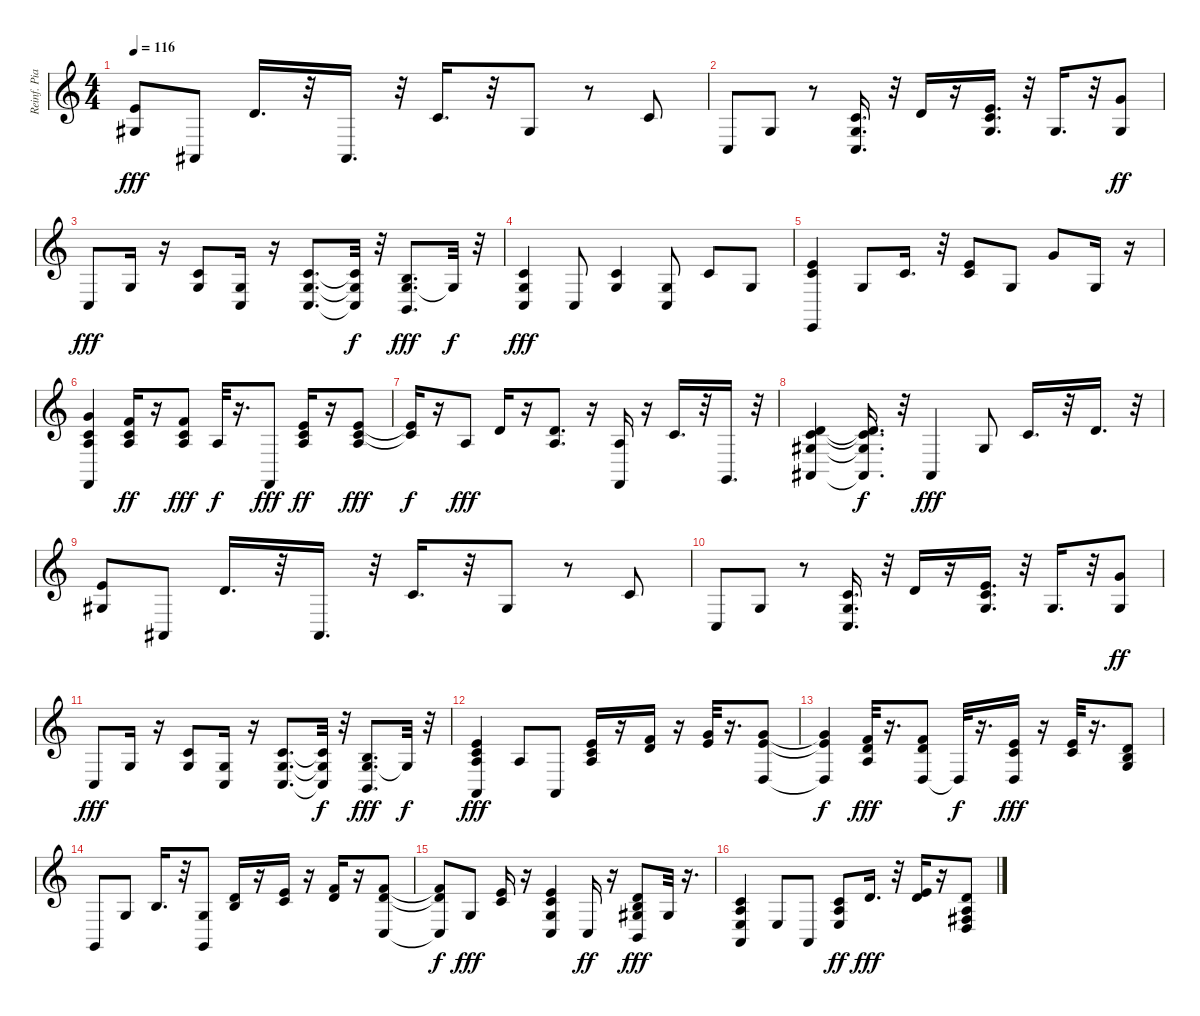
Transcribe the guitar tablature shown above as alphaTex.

\track ("Reinf. Piano (Tr. 14B)" "Reinf. Pia") {instrument brightacousticpiano}
\staff {score}
\tuning (E4 B3 G3 D3 A2 E2) {hide}
\ts (4 4)
\tempo 116
\clef g2
\ks c
(0.1 1.3).8{dy fff} 1.5.8 3.2.16{d} r.32 1.5.16{d} r.32 1.2.16{d} r.32 1.3.8 r.8 1.2.8 |
3.5.8 0.3.8 r.8 (1.2 0.3 3.5).16{d} r.32 3.2.16 r.16 (0.1 1.2 0.3).16{d} r.32 0.3.16{d} r.32 (3.1 0.3).8{dy ff} |
3.5.8{dy fff} 0.3.16 r.16 (1.2 0.3).8 (0.3 3.5).16 r.16 (1.2 0.3 3.5).8{d} (1.2{t} 0.3{t} 3.5{t}).32{dy f} r.32 (0.2 0.3 2.5).8{d dy fff} 0.3{t}.32{dy f} r.32 |
(1.2 0.3 3.5).4{dy fff} 3.5.8 (1.2 0.3).4 (0.3 3.5).8 1.2.8 0.3.8 |
(0.1 1.2 0.6).4 0.3.8 1.2.16{d} r.32 (0.1 1.2).8 0.3.8 3.1.8 0.3.16 r.16 |
(3.1 1.2 2.3 1.6).4 (1.1 1.2 2.3).16{dy ff} r.16 (1.1 1.2 2.3).8{dy fff} 2.3.32{dy f} r.16{d} 1.6.8{dy fff} (0.1 1.2 2.3).16{dy ff} r.16 (0.1 1.2 2.3).8{dy fff} |
(0.1{t} 1.2{t}).16{dy f} r.16 2.3.8{dy fff} 3.2.16 r.16 (3.2 2.3).8{d} r.16 (2.3 1.6).16 r.16 1.2.16{d} r.32 3.6.16{d} r.32 |
(3.2 5.3 6.4 6.6).4 (3.2{t} 5.3{t} 6.4{t} 6.6{t}).16{d dy f} r.32 6.6.4{dy fff} 6.4.8 5.3.16{d} r.32 3.2.16{d} r.32 |
(0.1 1.3).8 1.5.8 3.2.16{d} r.32 1.5.16{d} r.32 1.2.16{d} r.32 1.3.8 r.8 1.2.8 |
3.5.8 0.3.8 r.8 (1.2 0.3 3.5).16{d} r.32 3.2.16 r.16 (0.1 1.2 0.3).16{d} r.32 0.3.16{d} r.32 (3.1 0.3).8{dy ff} |
3.5.8{dy fff} 0.3.16 r.16 (1.2 0.3).8 (0.3 3.5).16 r.16 (1.2 0.3 3.5).8{d} (1.2{t} 0.3{t} 3.5{t}).32{dy f} r.32 (0.2 0.3 2.5).8{d dy fff} 0.3{t}.32{dy f} r.32 |
(0.1 1.2 2.3 0.5).4{dy fff} 2.3.8 0.5.8 (0.1 1.2 2.3).16 r.16 (1.1 3.2).16 r.16 (3.1 5.2).32 r.16{d} (3.1 5.2 0.4).8 |
(3.1{t} 5.2{t} 0.4{t}).4{dy f} (1.1 3.2 2.3).32{dy fff} r.16{d} (1.1 3.2 0.4).8 0.4{t}.32{dy f} r.16{d} (0.1 1.2 0.4).16{dy fff} r.16 (0.1 1.2).32 r.16{d} (3.2 4.3 5.4).8 |
3.6.8 0.3.8 0.2.16{d} r.32 (0.3 3.6).8 (3.2 4.3).16 r.16 (0.1 1.2).16 r.16 (1.1 3.2).16 r.16 (1.1 3.2 3.5).8 |
(1.1{t} 3.2{t} 3.5{t}).8{dy f} 0.3.8{dy fff} (0.1 1.2).16 r.16 (0.1 1.2 0.3 3.5).4 3.5.16{dy ff} r.16 (0.2 7.3 6.4 7.6).8{dy fff} 6.4.32 r.16{d} |
(5.3 7.4 7.5 5.6).4 7.5.8 5.6.8 (1.2 2.3 2.4).8{dy ff} 3.2.16{d dy fff} r.32 (0.1 3.2).16 r.16 (3.2 2.3 4.4 5.5).8
